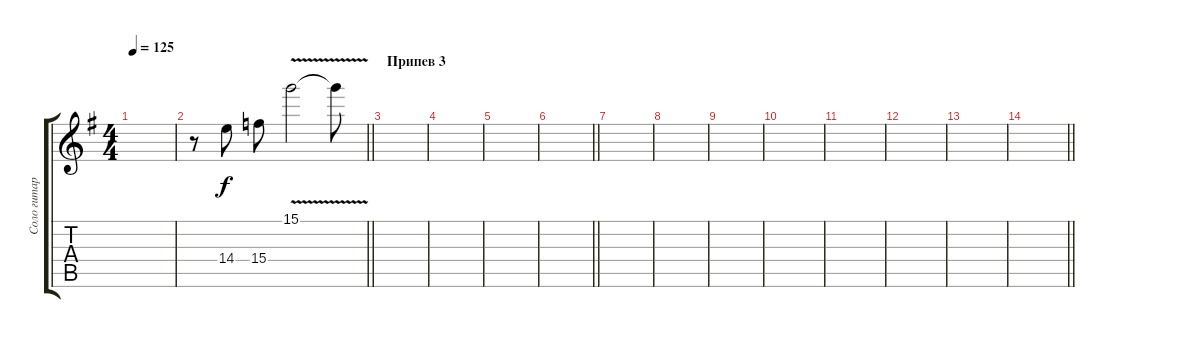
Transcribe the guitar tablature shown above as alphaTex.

\track ("Соло гитара" "Соло гитар") {instrument electricguitarclean}
\staff {score tabs}
\tuning (E4 B3 G3 D3 A2 E2) {hide}
\ts (4 4)
\tempo 125
\clef g2
\ks eminor
|
\barLineRight lightlight
r.8 14.4.8 15.4.8 15.1{v}.2 15.1{t}.8 |
\section ("" "Припев 3")
|
|
|
\barLineRight lightlight
|
|
|
|
|
|
|
|
\barLineRight lightlight
